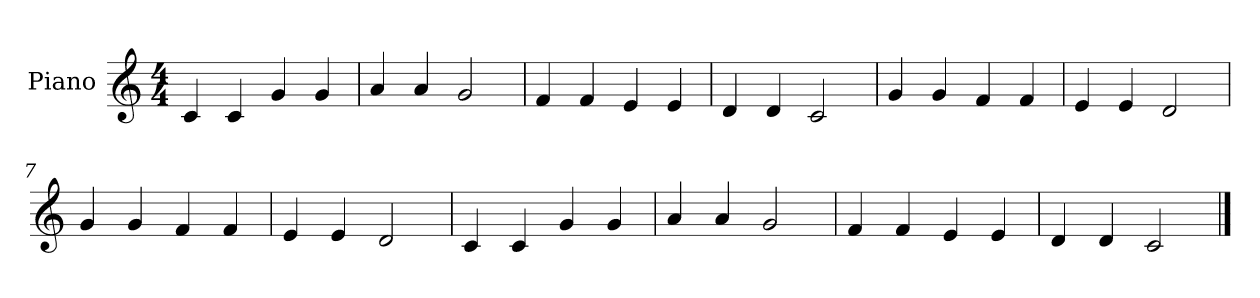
**kern
*part1
*staff1
*I"Piano
*I'Pno.
*clefG2
*k[]
*M4/4
=1
4ci/
4ci/
4gj/
4gj/
=2
4aZ/
4aZ/
2gj/
=3
4fV/
4fV/
4eN/
4eN/
=4
4dl/
4dl/
2ci/
!!LO:LB:g=z
=5
4gj/
4gj/
4fV/
4fV/
=6
4eN/
4eN/
2dl/
=7
4gj/
4gj/
4fV/
4fV/
=8
4eN/
4eN/
2dl/
!!LO:LB:g=z
=9
4ci/
4ci/
4gj/
4gj/
=10
4aZ/
4aZ/
2gj/
=11
4fV/
4fV/
4eN/
4eN/
=12
4dl/
4dl/
2ci/
==
*-
